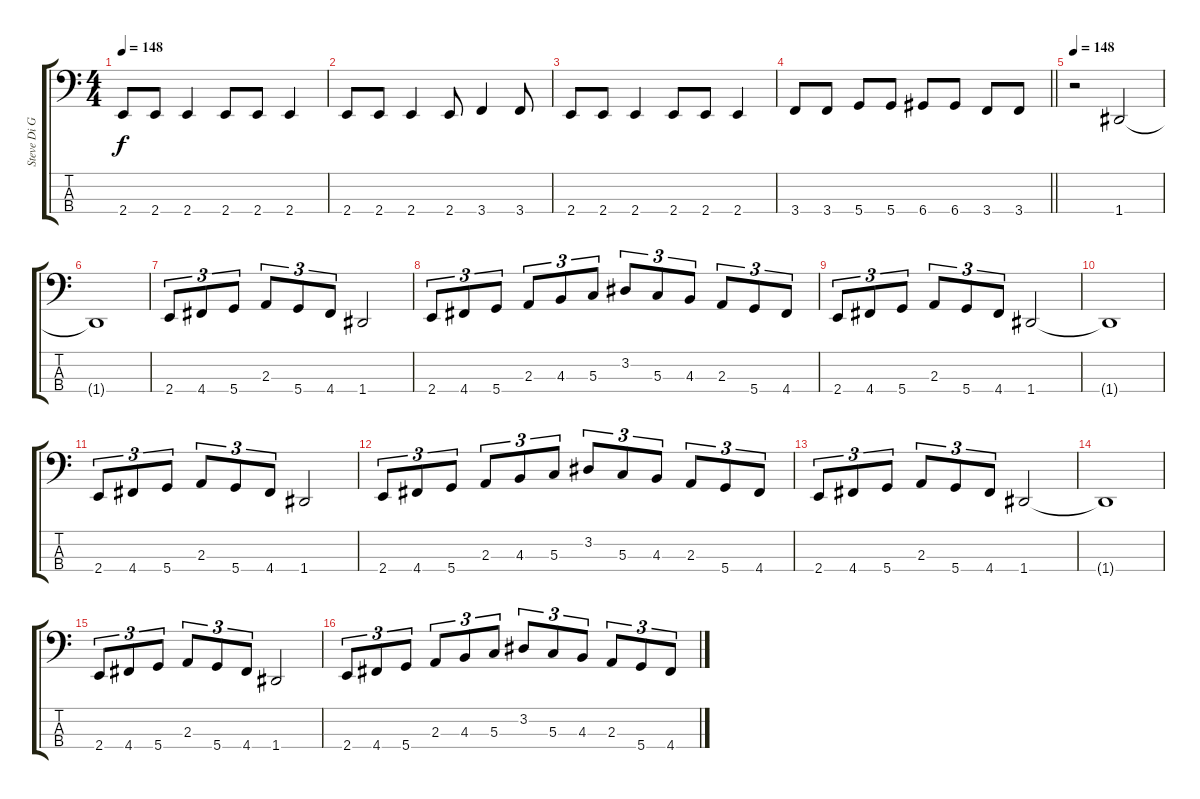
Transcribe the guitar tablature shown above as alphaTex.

\track ("Steve Di Gorgio" "Steve Di G") {instrument electricbasspick}
\staff {score tabs}
\tuning (F2 C2 G1 D1) {hide}
\ts (4 4)
\tempo 148
\clef f4
\ks c
2.4.8{dy f} 2.4.8 2.4.4 2.4.8 2.4.8 2.4.4 |
2.4.8 2.4.8 2.4.4 2.4.8 3.4.4 3.4.8 |
2.4.8 2.4.8 2.4.4 2.4.8 2.4.8 2.4.4 |
\barLineRight lightlight
3.4.8 3.4.8 5.4.8 5.4.8 6.4.8 6.4.8 3.4.8 3.4.8 |
\tempo 148
r.2 1.4.2 |
1.4{t}.1 |
2.4.8{tu (3 2)} 4.4.8{tu (3 2)} 5.4.8{tu (3 2)} 2.3.8{tu (3 2)} 5.4.8{tu (3 2)} 4.4.8{tu (3 2)} 1.4.2 |
2.4.8{tu (3 2)} 4.4.8{tu (3 2)} 5.4.8{tu (3 2)} 2.3.8{tu (3 2)} 4.3.8{tu (3 2)} 5.3.8{tu (3 2)} 3.2.8{tu (3 2)} 5.3.8{tu (3 2)} 4.3.8{tu (3 2)} 2.3.8{tu (3 2)} 5.4.8{tu (3 2)} 4.4.8{tu (3 2)} |
2.4.8{tu (3 2)} 4.4.8{tu (3 2)} 5.4.8{tu (3 2)} 2.3.8{tu (3 2)} 5.4.8{tu (3 2)} 4.4.8{tu (3 2)} 1.4.2 |
1.4{t}.1 |
2.4.8{tu (3 2)} 4.4.8{tu (3 2)} 5.4.8{tu (3 2)} 2.3.8{tu (3 2)} 5.4.8{tu (3 2)} 4.4.8{tu (3 2)} 1.4.2 |
2.4.8{tu (3 2)} 4.4.8{tu (3 2)} 5.4.8{tu (3 2)} 2.3.8{tu (3 2)} 4.3.8{tu (3 2)} 5.3.8{tu (3 2)} 3.2.8{tu (3 2)} 5.3.8{tu (3 2)} 4.3.8{tu (3 2)} 2.3.8{tu (3 2)} 5.4.8{tu (3 2)} 4.4.8{tu (3 2)} |
2.4.8{tu (3 2)} 4.4.8{tu (3 2)} 5.4.8{tu (3 2)} 2.3.8{tu (3 2)} 5.4.8{tu (3 2)} 4.4.8{tu (3 2)} 1.4.2 |
1.4{t}.1 |
2.4.8{tu (3 2)} 4.4.8{tu (3 2)} 5.4.8{tu (3 2)} 2.3.8{tu (3 2)} 5.4.8{tu (3 2)} 4.4.8{tu (3 2)} 1.4.2 |
2.4.8{tu (3 2)} 4.4.8{tu (3 2)} 5.4.8{tu (3 2)} 2.3.8{tu (3 2)} 4.3.8{tu (3 2)} 5.3.8{tu (3 2)} 3.2.8{tu (3 2)} 5.3.8{tu (3 2)} 4.3.8{tu (3 2)} 2.3.8{tu (3 2)} 5.4.8{tu (3 2)} 4.4.8{tu (3 2)}
